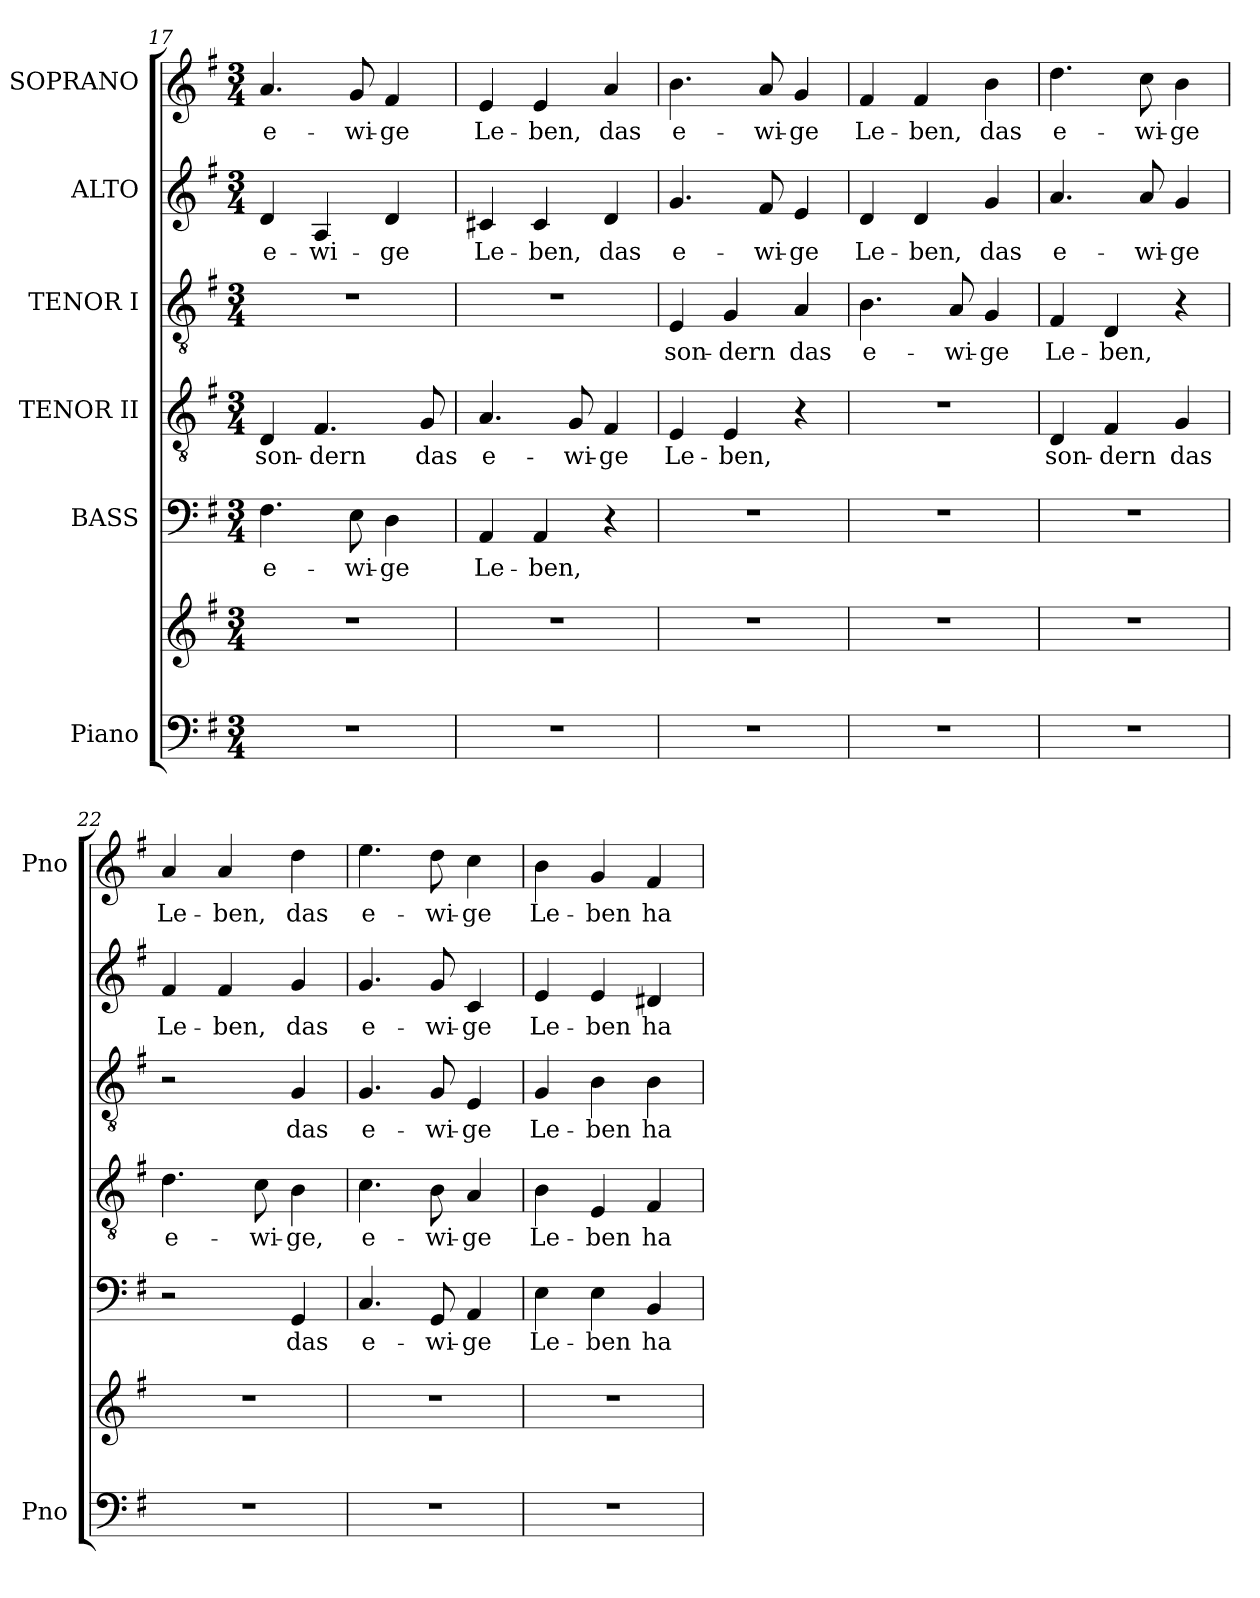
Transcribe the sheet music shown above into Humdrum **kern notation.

**kern	**kern	**kern	**text	**kern	**text	**kern	**text	**kern	**text	**kern	**text
*part6	*part6	*part5	*part5	*part4	*part4	*part3	*part3	*part2	*part2	*part1	*part1
*staff7	*staff6	*staff5	*staff5	*staff4	*staff4	*staff3	*staff3	*staff2	*staff2	*staff1	*staff1
*I"Piano	*	*I"BASS	*	*I"TENOR II	*	*I"TENOR I	*	*I"ALTO	*	*I"SOPRANO	*
*I'Pno	*	*	*	*	*	*	*	*	*	*I'Pno	*
*clefF4	*clefG2	*clefF4	*	*clefGv2	*	*clefGv2	*	*clefG2	*	*clefG2	*
*k[f#]	*k[f#]	*k[f#]	*	*k[f#]	*	*k[f#]	*	*k[f#]	*	*k[f#]	*
*G:	*G:	*G:	*	*G:	*	*G:	*	*G:	*	*G:	*
*M3/4	*M3/4	*M3/4	*	*M3/4	*	*M3/4	*	*M3/4	*	*M3/4	*
=17	=17	=17	=17	=17	=17	=17	=17	=17	=17	=17	=17
2.r	2.r	4.F#\	e-	4D/	son-	2.r	.	4d/	e-	4.a/	e-
.	.	.	.	4.F#/	-dern	.	.	4A/	-wi-	.	.
.	.	8E\	-wi-	.	.	.	.	.	.	8g/	-wi-
.	.	4D\	-ge	.	.	.	.	4d/	-ge	4f#/	-ge
.	.	.	.	8G/	das	.	.	.	.	.	.
!!LO:LB:g=z
=18	=18	=18	=18	=18	=18	=18	=18	=18	=18	=18	=18
2.r	2.r	4AA/	Le-	4.A/	e-	2.r	.	4c#X/	Le-	4e/	Le-
.	.	4AA/	-ben,	.	.	.	.	4c#/	-ben,	4e/	-ben,
.	.	.	.	8G/	-wi-	.	.	.	.	.	.
.	.	4r	.	4F#/	-ge	.	.	4d/	das	4a/	das
=19	=19	=19	=19	=19	=19	=19	=19	=19	=19	=19	=19
2.r	2.r	2.r	.	4E/	Le-	4E/	son-	4.g/	e-	4.b\	e-
.	.	.	.	4E/	-ben,	4G/	-dern	.	.	.	.
.	.	.	.	.	.	.	.	8f#/	-wi-	8a/	-wi-
.	.	.	.	4r	.	4A/	das	4e/	-ge	4g/	-ge
=20	=20	=20	=20	=20	=20	=20	=20	=20	=20	=20	=20
2.r	2.r	2.r	.	2.r	.	4.B\	e-	4d/	Le-	4f#/	Le-
.	.	.	.	.	.	.	.	4d/	-ben,	4f#/	-ben,
.	.	.	.	.	.	8A/	-wi-	.	.	.	.
.	.	.	.	.	.	4G/	-ge	4g/	das	4b\	das
=21	=21	=21	=21	=21	=21	=21	=21	=21	=21	=21	=21
2.r	2.r	2.r	.	4D/	son-	4F#/	Le-	4.a/	e-	4.dd\	e-
.	.	.	.	4F#/	-dern	4D/	-ben,	.	.	.	.
.	.	.	.	.	.	.	.	8a/	-wi-	8cc\	-wi-
.	.	.	.	4G/	das	4r	.	4g/	-ge	4b\	-ge
=22	=22	=22	=22	=22	=22	=22	=22	=22	=22	=22	=22
2.r	2.r	2r	.	4.d\	e-	2r	.	4f#/	Le-	4a/	Le-
.	.	.	.	.	.	.	.	4f#/	-ben,	4a/	-ben,
.	.	.	.	8c\	-wi-	.	.	.	.	.	.
.	.	4GG/	das	4B\	-ge,	4G/	das	4g/	das	4dd\	das
=23	=23	=23	=23	=23	=23	=23	=23	=23	=23	=23	=23
2.r	2.r	4.C/	e-	4.c\	e-	4.G/	e-	4.g/	e-	4.ee\	e-
.	.	8GG/	-wi-	8B\	-wi-	8G/	-wi-	8g/	-wi-	8dd\	-wi-
.	.	4AA/	-ge	4A/	-ge	4E/	-ge	4c/	-ge	4cc\	-ge
=24	=24	=24	=24	=24	=24	=24	=24	=24	=24	=24	=24
2.r	2.r	4E\	Le-	4B\	Le-	4G/	Le-	4e/	Le-	4b\	Le-
.	.	4E\	-ben	4E/	-ben	4B\	-ben	4e/	-ben	4g/	-ben
.	.	4BB/	ha-	4F#/	ha-	4B\	ha-	4d#X/	ha-	4f#/	ha-
=	=	=	=	=	=	=	=	=	=	=	=
*-	*-	*-	*-	*-	*-	*-	*-	*-	*-	*-	*-
